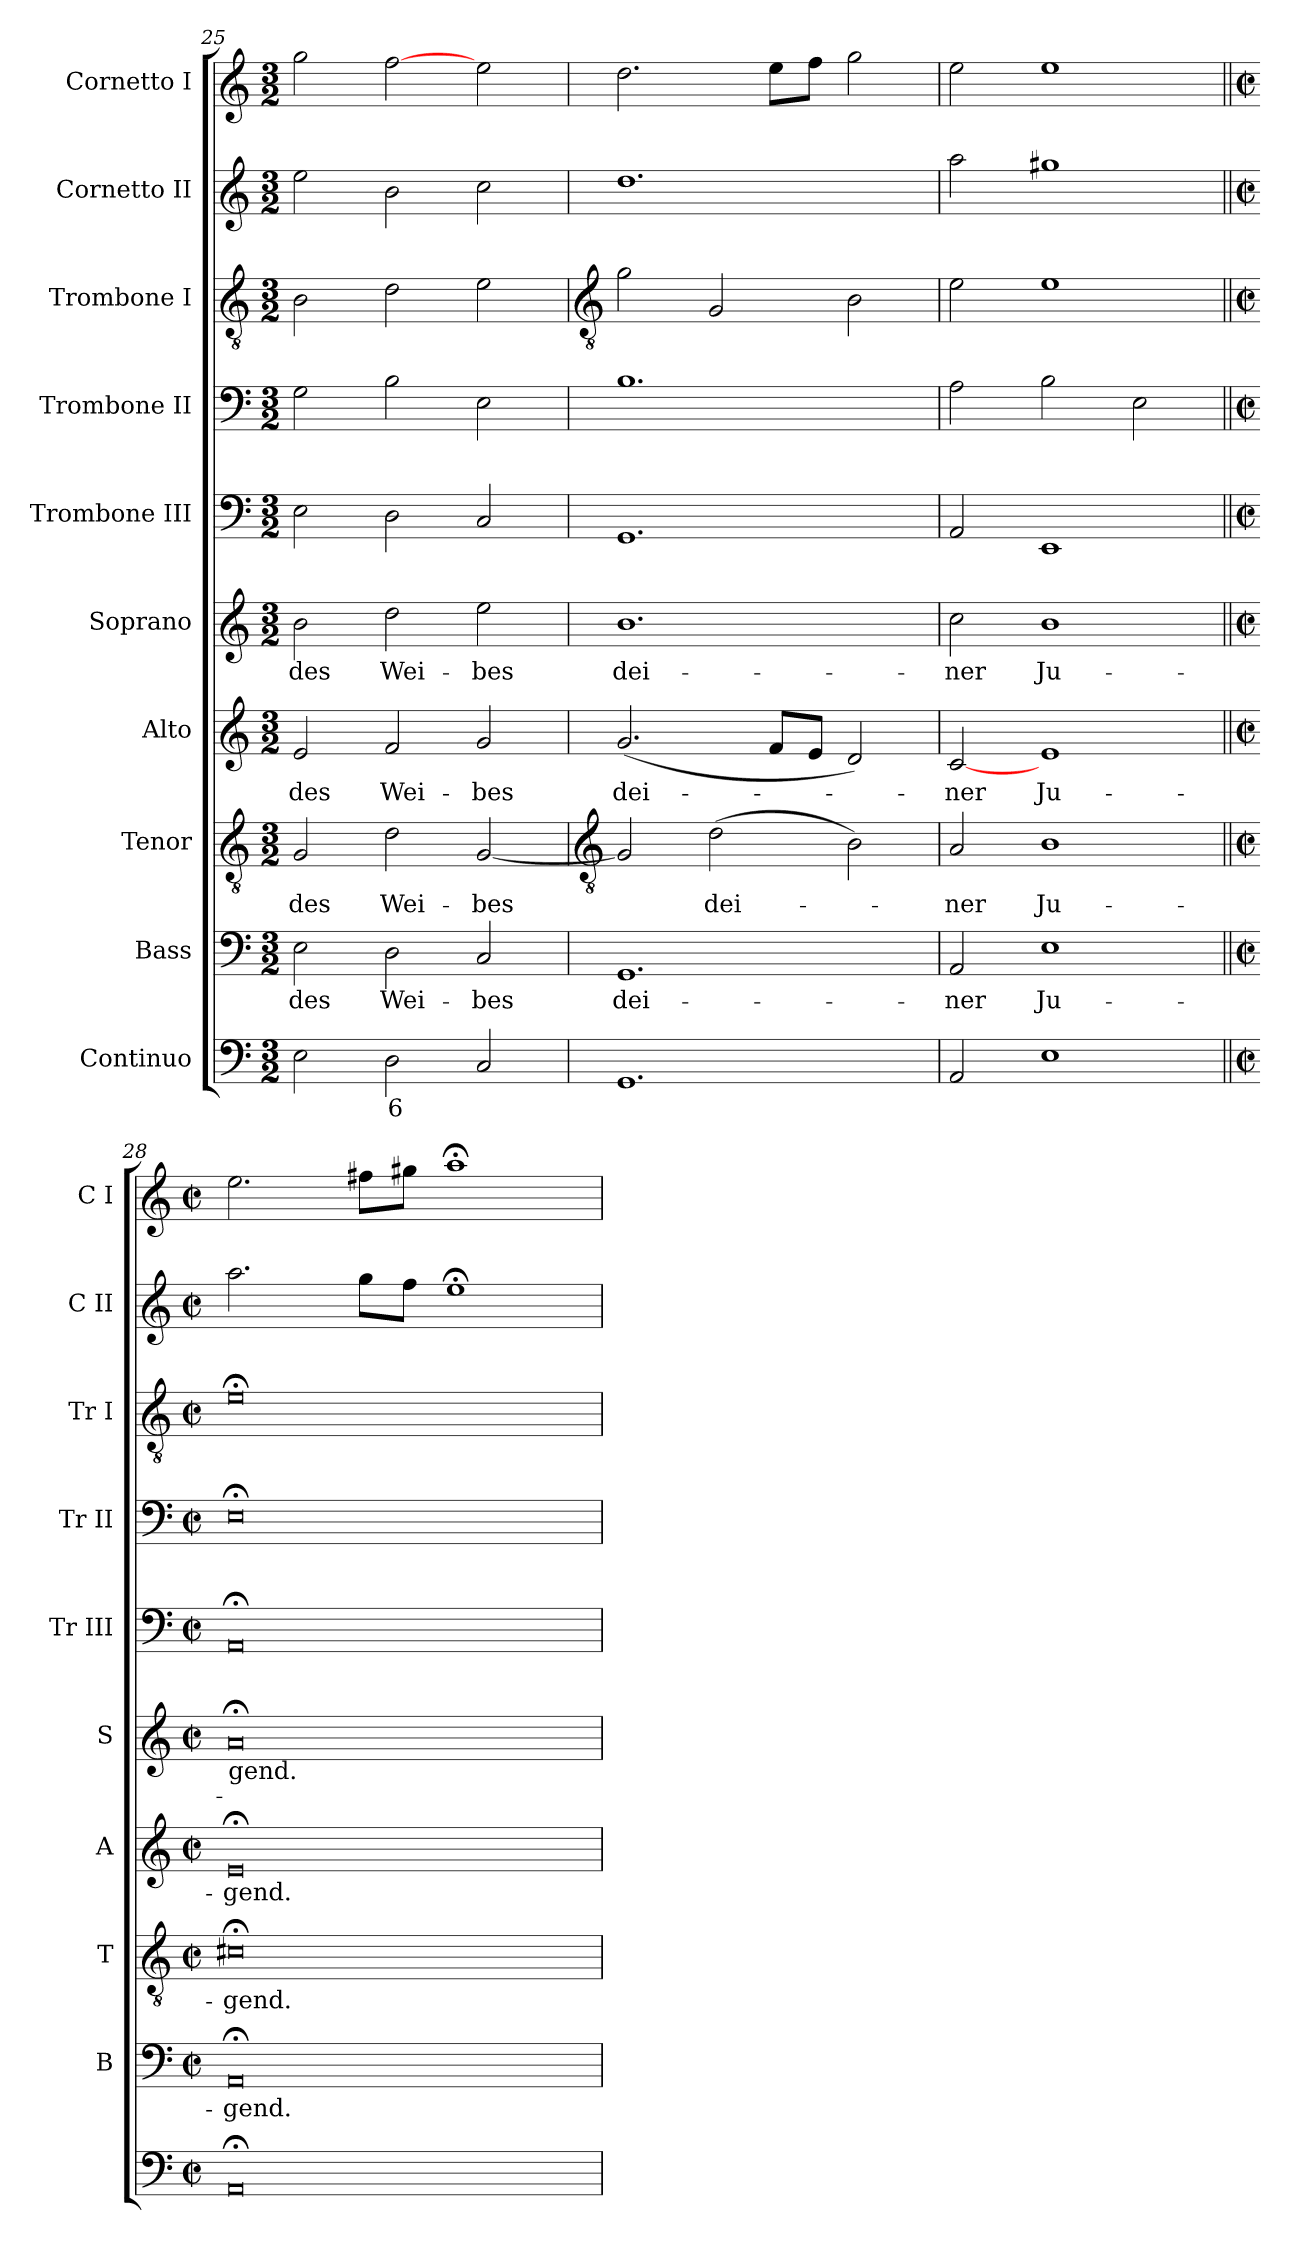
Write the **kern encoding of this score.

**kern	**text	**kern	**text	**kern	**text	**kern	**text	**kern	**text	**kern	**kern	**kern	**kern	**kern
*part10	*part10	*part9	*part9	*part8	*part8	*part7	*part7	*part6	*part6	*part5	*part4	*part3	*part2	*part1
*staff10	*staff10	*staff9	*staff9	*staff8	*staff8	*staff7	*staff7	*staff6	*staff6	*staff5	*staff4	*staff3	*staff2	*staff1
*I"Continuo	*	*I"Bass	*	*I"Tenor	*	*I"Alto	*	*I"Soprano	*	*I"Trombone III	*I"Trombone II	*I"Trombone I	*I"Cornetto II	*I"Cornetto I
*	*	*I'B	*	*I'T	*	*I'A	*	*I'S	*	*I'Tr III	*I'Tr II	*I'Tr I	*I'C II	*I'C I
*clefF4	*	*clefF4	*	*clefGv2	*	*clefG2	*	*clefG2	*	*clefF4	*clefF4	*clefGv2	*clefG2	*clefG2
*k[]	*	*k[]	*	*k[]	*	*k[]	*	*k[]	*	*k[]	*k[]	*k[]	*k[]	*k[]
*C:	*	*C:	*	*C:	*	*C:	*	*C:	*	*C:	*C:	*C:	*C:	*C:
*M3/2	*	*M3/2	*	*M3/2	*	*M3/2	*	*M3/2	*	*M3/2	*M3/2	*M3/2	*M3/2	*M3/2
=25	=25	=25	=25	=25	=25	=25	=25	=25	=25	=25	=25	=25	=25	=25
!	!	!	!LO:LY:b	!	!LO:LY:b	!	!LO:LY:b	!	!LO:LY:b	!	!	!	!	!
2E	.	2E	des	2G	des	2e	des	2b	des	2E	2G	2B	2ee	2gg
!	!LO:LY:b	!	!LO:LY:b	!	!LO:LY:b	!	!LO:LY:b	!	!LO:LY:b	!	!	!	!	!
2D	6	2D	Wei-	2d	Wei-	2f	Wei-	2dd	Wei-	2D	2B	2d	2b	[2ff
!	!	!	!LO:LY:b	!	!LO:LY:b	!	!LO:LY:b	!	!LO:LY:b	!	!	!	!	!
2C	.	2C	-bes	[2G	-bes	2g	-bes	2ee	-bes	2C	2E	2e	2cc	2ee
!!LO:LB:g=z
=26	=26	=26	=26	=26	=26	=26	=26	=26	=26	=26	=26	=26	=26	=26
*	*	*	*	*clefGv2	*	*	*	*	*	*	*	*clefGv2	*	*
!	!	!	!LO:LY:b	!	!	!	!LO:LY:b	!	!LO:LY:b	!	!	!	!	!
1.GG	.	1.GG	dei-	2G]	.	(<2.g	dei-	1.b	dei-	1.GG	1.B	2g	1.dd	2.dd
!	!	!	!	!	!LO:LY:b	!	!	!	!	!	!	!	!	!
.	.	.	.	(>2d	dei-	.	.	.	.	.	.	2G	.	.
.	.	.	.	.	.	8fL	.	.	.	.	.	.	.	8eeL
.	.	.	.	.	.	8eJ	.	.	.	.	.	.	.	8ffJ
.	.	.	.	2B)	.	2d)	.	.	.	.	.	2B	.	2gg
=27	=27	=27	=27	=27	=27	=27	=27	=27	=27	=27	=27	=27	=27	=27
!	!	!	!LO:LY:b	!	!LO:LY:b	!	!LO:LY:b	!	!LO:LY:b	!	!	!	!	!
2AA	.	2AA	-ner	2A	ner	[2c	ner	2cc	-ner	2AA	2A	2e	2aa	2ee
!	!	!	!LO:LY:b	!	!LO:LY:b	!	!LO:LY:b	!	!LO:LY:b	!	!	!	!	!
1E	.	1E	Ju-	1B	Ju-	1e	Ju-	1b	Ju-	1EE	2B	1e	1gg#X	1ee
.	.	.	.	.	.	.	.	.	.	.	2E	.	.	.
=28||	=28||	=28||	=28||	=28||	=28||	=28||	=28||	=28||	=28||	=28||	=28||	=28||	=28||	=28||
*M4/2	*	*M4/2	*	*M4/2	*	*M4/2	*	*M4/2	*	*M4/2	*M4/2	*M4/2	*M4/2	*M4/2
*met(c|)	*	*met(c|)	*	*met(c|)	*	*met(c|)	*	*met(c|)	*	*met(c|)	*met(c|)	*met(c|)	*met(c|)	*met(c|)
!	!	!	!	!	!	!	!	!LO:TX:b:t=gend.	!	!	!	!	!	!
!	!	!	!LO:LY:b	!	!LO:LY:b	!	!LO:LY:b	!	!	!	!	!	!	!
0AA;<	.	0AA;<	-gend.	0c#X;<	-gend.	0e;<	-gend.	0a;<	.	0AA;<	0E;<	0e;<	2.aa	2.ee
.	.	.	.	.	.	.	.	.	.	.	.	.	8ggL	8ff#XL
.	.	.	.	.	.	.	.	.	.	.	.	.	8ffJ	8gg#XJ
.	.	.	.	.	.	.	.	.	.	.	.	.	1ee;<	1aa;<
=	=	=	=	=	=	=	=	=	=	=	=	=	=	=
*-	*-	*-	*-	*-	*-	*-	*-	*-	*-	*-	*-	*-	*-	*-
